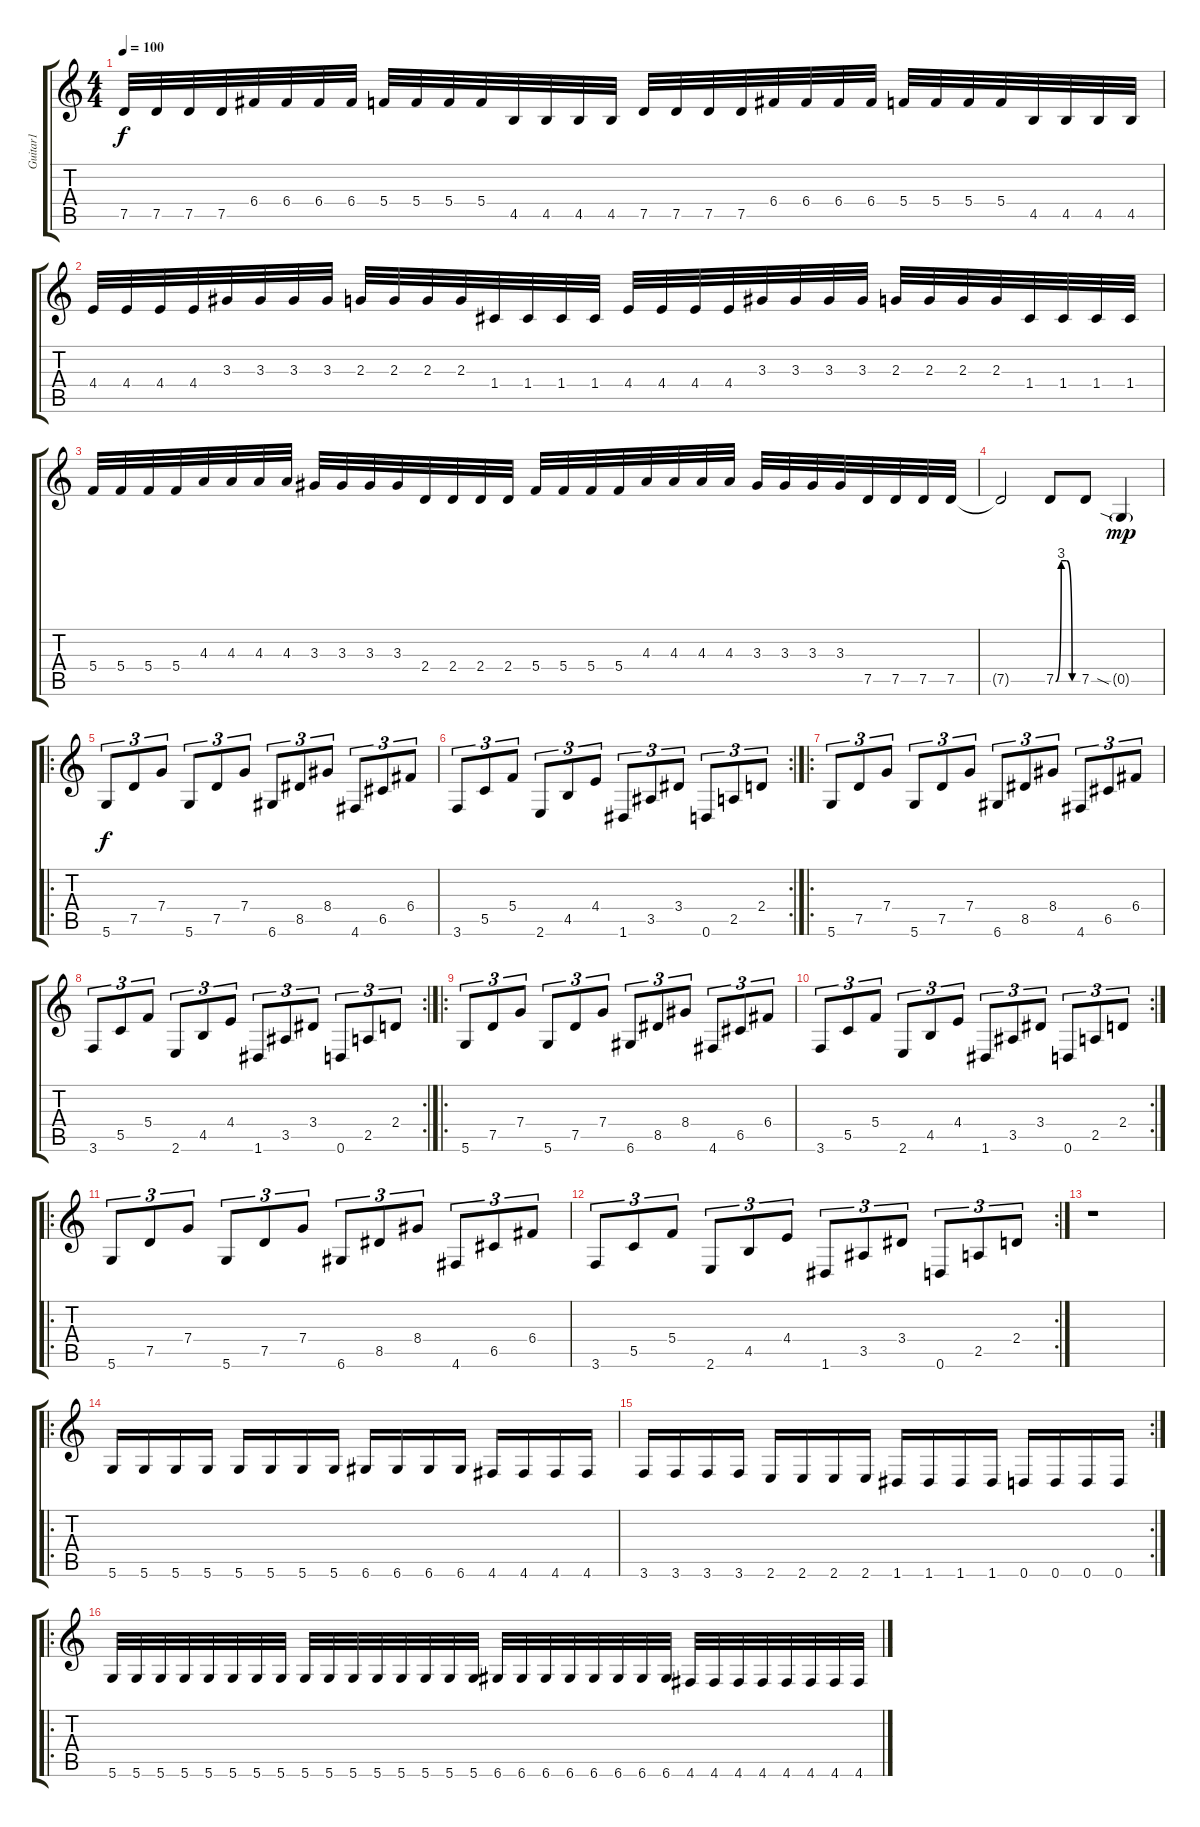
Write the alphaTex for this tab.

\track ("Guitar1" "Guitar1") {instrument distortionguitar}
\staff {score tabs}
\tuning (D4 A3 F3 C3 G2 D2) {hide}
\ts (4 4)
\tempo 100
\clef g2
\ks c
7.5.32{dy f} 7.5.32 7.5.32 7.5.32 6.4.32 6.4.32 6.4.32 6.4.32 5.4.32 5.4.32 5.4.32 5.4.32 4.5.32 4.5.32 4.5.32 4.5.32 7.5.32 7.5.32 7.5.32 7.5.32 6.4.32 6.4.32 6.4.32 6.4.32 5.4.32 5.4.32 5.4.32 5.4.32 4.5.32 4.5.32 4.5.32 4.5.32 |
4.4.32 4.4.32 4.4.32 4.4.32 3.3.32 3.3.32 3.3.32 3.3.32 2.3.32 2.3.32 2.3.32 2.3.32 1.4.32 1.4.32 1.4.32 1.4.32 4.4.32 4.4.32 4.4.32 4.4.32 3.3.32 3.3.32 3.3.32 3.3.32 2.3.32 2.3.32 2.3.32 2.3.32 1.4.32 1.4.32 1.4.32 1.4.32 |
5.4.32 5.4.32 5.4.32 5.4.32 4.3.32 4.3.32 4.3.32 4.3.32 3.3.32 3.3.32 3.3.32 3.3.32 2.4.32 2.4.32 2.4.32 2.4.32 5.4.32 5.4.32 5.4.32 5.4.32 4.3.32 4.3.32 4.3.32 4.3.32 3.3.32 3.3.32 3.3.32 3.3.32 7.5.32 7.5.32 7.5.32 7.5.32 |
7.5{t}.2 7.5{be (custom 0 0 15 12 30 12 45 0 60 0)}.8 7.5.8 0.5{sia g}.4{dy mp} |
\ro
5.6.8{tu (3 2) dy f} 7.5.8{tu (3 2)} 7.4.8{tu (3 2)} 5.6.8{tu (3 2)} 7.5.8{tu (3 2)} 7.4.8{tu (3 2)} 6.6.8{tu (3 2)} 8.5.8{tu (3 2)} 8.4.8{tu (3 2)} 4.6.8{tu (3 2)} 6.5.8{tu (3 2)} 6.4.8{tu (3 2)} |
\rc 2
3.6.8{tu (3 2)} 5.5.8{tu (3 2)} 5.4.8{tu (3 2)} 2.6.8{tu (3 2)} 4.5.8{tu (3 2)} 4.4.8{tu (3 2)} 1.6.8{tu (3 2)} 3.5.8{tu (3 2)} 3.4.8{tu (3 2)} 0.6.8{tu (3 2)} 2.5.8{tu (3 2)} 2.4.8{tu (3 2)} |
\ro
5.6.8{tu (3 2)} 7.5.8{tu (3 2)} 7.4.8{tu (3 2)} 5.6.8{tu (3 2)} 7.5.8{tu (3 2)} 7.4.8{tu (3 2)} 6.6.8{tu (3 2)} 8.5.8{tu (3 2)} 8.4.8{tu (3 2)} 4.6.8{tu (3 2)} 6.5.8{tu (3 2)} 6.4.8{tu (3 2)} |
\rc 2
3.6.8{tu (3 2)} 5.5.8{tu (3 2)} 5.4.8{tu (3 2)} 2.6.8{tu (3 2)} 4.5.8{tu (3 2)} 4.4.8{tu (3 2)} 1.6.8{tu (3 2)} 3.5.8{tu (3 2)} 3.4.8{tu (3 2)} 0.6.8{tu (3 2)} 2.5.8{tu (3 2)} 2.4.8{tu (3 2)} |
\ro
5.6.8{tu (3 2)} 7.5.8{tu (3 2)} 7.4.8{tu (3 2)} 5.6.8{tu (3 2)} 7.5.8{tu (3 2)} 7.4.8{tu (3 2)} 6.6.8{tu (3 2)} 8.5.8{tu (3 2)} 8.4.8{tu (3 2)} 4.6.8{tu (3 2)} 6.5.8{tu (3 2)} 6.4.8{tu (3 2)} |
\rc 2
3.6.8{tu (3 2)} 5.5.8{tu (3 2)} 5.4.8{tu (3 2)} 2.6.8{tu (3 2)} 4.5.8{tu (3 2)} 4.4.8{tu (3 2)} 1.6.8{tu (3 2)} 3.5.8{tu (3 2)} 3.4.8{tu (3 2)} 0.6.8{tu (3 2)} 2.5.8{tu (3 2)} 2.4.8{tu (3 2)} |
\ro
5.6.8{tu (3 2)} 7.5.8{tu (3 2)} 7.4.8{tu (3 2)} 5.6.8{tu (3 2)} 7.5.8{tu (3 2)} 7.4.8{tu (3 2)} 6.6.8{tu (3 2)} 8.5.8{tu (3 2)} 8.4.8{tu (3 2)} 4.6.8{tu (3 2)} 6.5.8{tu (3 2)} 6.4.8{tu (3 2)} |
\rc 2
3.6.8{tu (3 2)} 5.5.8{tu (3 2)} 5.4.8{tu (3 2)} 2.6.8{tu (3 2)} 4.5.8{tu (3 2)} 4.4.8{tu (3 2)} 1.6.8{tu (3 2)} 3.5.8{tu (3 2)} 3.4.8{tu (3 2)} 0.6.8{tu (3 2)} 2.5.8{tu (3 2)} 2.4.8{tu (3 2)} |
r.1 |
\ro
5.6.16 5.6.16 5.6.16 5.6.16 5.6.16 5.6.16 5.6.16 5.6.16 6.6.16 6.6.16 6.6.16 6.6.16 4.6.16 4.6.16 4.6.16 4.6.16 |
\rc 2
3.6.16 3.6.16 3.6.16 3.6.16 2.6.16 2.6.16 2.6.16 2.6.16 1.6.16 1.6.16 1.6.16 1.6.16 0.6.16 0.6.16 0.6.16 0.6.16 |
\ro
5.6.32 5.6.32 5.6.32 5.6.32 5.6.32 5.6.32 5.6.32 5.6.32 5.6.32 5.6.32 5.6.32 5.6.32 5.6.32 5.6.32 5.6.32 5.6.32 6.6.32 6.6.32 6.6.32 6.6.32 6.6.32 6.6.32 6.6.32 6.6.32 4.6.32 4.6.32 4.6.32 4.6.32 4.6.32 4.6.32 4.6.32 4.6.32
